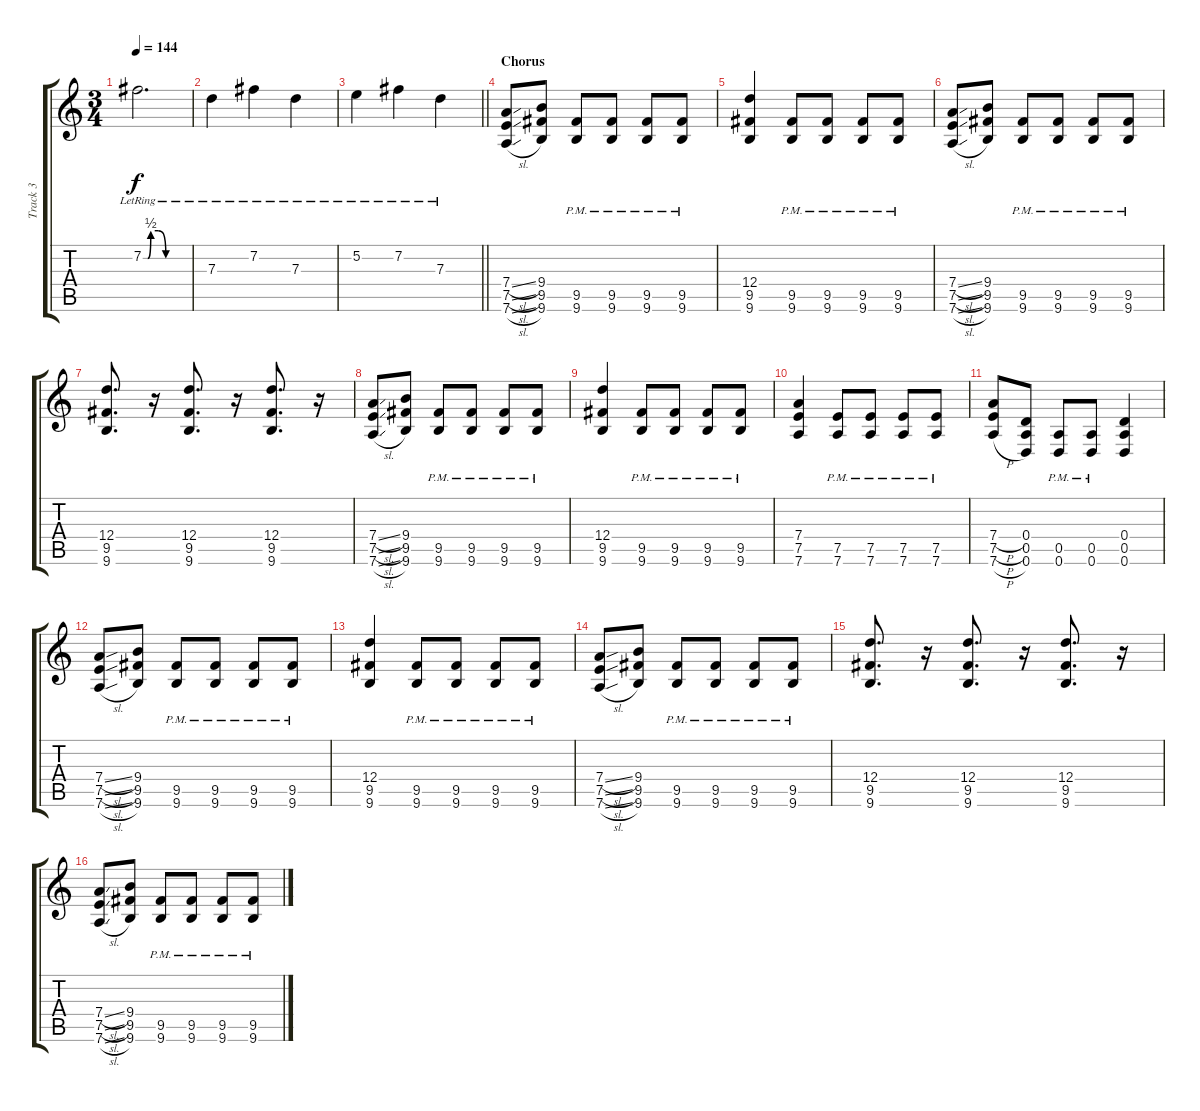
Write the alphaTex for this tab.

\track ("Track 3" "Track 3") {instrument overdrivenguitar}
\staff {score tabs}
\tuning (E4 B3 G3 D3 A2 D2) {hide}
\ts (3 4)
\tempo 144
\clef g2
\ks c
7.2{be (custom 0 0 6 0 10 2 20 2 30 0 40 0 60 0) lr}.2{d dy f} |
7.3{lr}.4 7.2{lr}.4 7.3{lr}.4 |
\barLineRight lightlight
5.2{lr}.4 7.2{lr}.4 7.3{lr}.4 |
\section ("" "Chorus")
(7.4{sl} 7.5{sl} 7.6{sl}).8{instrument distortionguitar} (9.4 9.5 9.6).8 (9.5{pm} 9.6{pm}).8 (9.5{pm} 9.6{pm}).8 (9.5{pm} 9.6{pm}).8 (9.5{pm} 9.6{pm}).8 |
(12.4 9.5 9.6).4 (9.5{pm} 9.6{pm}).8 (9.5{pm} 9.6{pm}).8 (9.5{pm} 9.6{pm}).8 (9.5{pm} 9.6{pm}).8 |
(7.4{sl} 7.5{sl} 7.6{sl}).8 (9.4 9.5 9.6).8 (9.5{pm} 9.6{pm}).8 (9.5{pm} 9.6{pm}).8 (9.5{pm} 9.6{pm}).8 (9.5{pm} 9.6{pm}).8 |
(12.4 9.5 9.6).8{d} r.16 (12.4 9.5 9.6).8{d} r.16 (12.4 9.5 9.6).8{d} r.16 |
(7.4{sl} 7.5{sl} 7.6{sl}).8 (9.4 9.5 9.6).8 (9.5{pm} 9.6{pm}).8 (9.5{pm} 9.6{pm}).8 (9.5{pm} 9.6{pm}).8 (9.5{pm} 9.6{pm}).8 |
(12.4 9.5 9.6).4 (9.5{pm} 9.6{pm}).8 (9.5{pm} 9.6{pm}).8 (9.5{pm} 9.6{pm}).8 (9.5{pm} 9.6{pm}).8 |
(7.4 7.5 7.6).4 (7.5{pm} 7.6{pm}).8 (7.5{pm} 7.6{pm}).8 (7.5{pm} 7.6{pm}).8 (7.5{pm} 7.6{pm}).8 |
(7.4{h} 7.5{h} 7.6{h}).8 (0.4 0.5 0.6).8 (0.5{pm} 0.6{pm}).8 (0.5{pm} 0.6{pm}).8 (0.4 0.5 0.6).4 |
(7.4{sl} 7.5{sl} 7.6{sl}).8 (9.4 9.5 9.6).8 (9.5{pm} 9.6{pm}).8 (9.5{pm} 9.6{pm}).8 (9.5{pm} 9.6{pm}).8 (9.5{pm} 9.6{pm}).8 |
(12.4 9.5 9.6).4 (9.5{pm} 9.6{pm}).8 (9.5{pm} 9.6{pm}).8 (9.5{pm} 9.6{pm}).8 (9.5{pm} 9.6{pm}).8 |
(7.4{sl} 7.5{sl} 7.6{sl}).8 (9.4 9.5 9.6).8 (9.5{pm} 9.6{pm}).8 (9.5{pm} 9.6{pm}).8 (9.5{pm} 9.6{pm}).8 (9.5{pm} 9.6{pm}).8 |
(12.4 9.5 9.6).8{d} r.16 (12.4 9.5 9.6).8{d} r.16 (12.4 9.5 9.6).8{d} r.16 |
(7.4{sl} 7.5{sl} 7.6{sl}).8 (9.4 9.5 9.6).8 (9.5{pm} 9.6{pm}).8 (9.5{pm} 9.6{pm}).8 (9.5{pm} 9.6{pm}).8 (9.5{pm} 9.6{pm}).8
